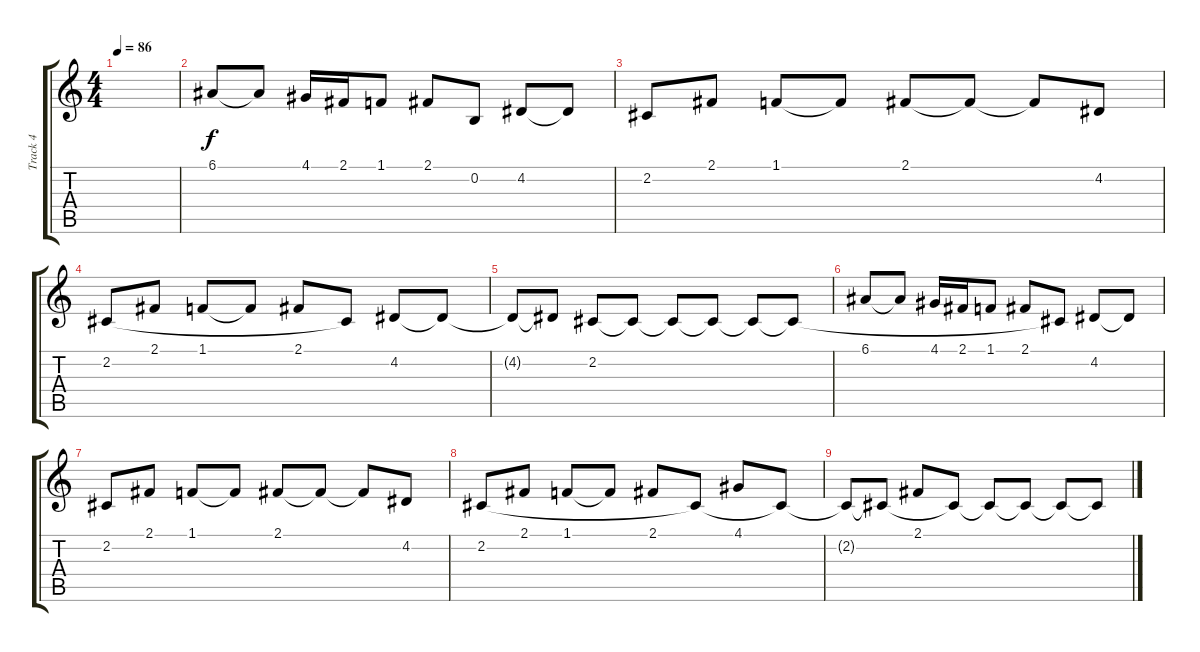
\track ("Track 4" "Track 4") {instrument lead1square}
\staff {score tabs}
\tuning (E4 B3 G3 D3 A2 E2) {hide}
\ts (4 4)
\tempo 86
\clef g2
\ks c
|
6.1.8 6.1{t}.8 4.1.16 2.1.16 1.1.8 2.1.8 0.2.8 4.2.8 4.2{t}.8 |
2.2.8 2.1.8 1.1.8 1.1{t}.8 2.1.8 2.1{t}.8 2.1{t}.8 4.2.8 |
2.2.8 2.1.8 1.1.8 1.1{t}.8 2.1.8 2.2{t}.8 4.2.8 4.2{t}.8 |
4.2{t}.8 4.2{t}.8 2.2.8 2.2{t}.8 2.2{t}.8 2.2{t}.8 2.2{t}.8 2.2{t}.8 |
6.1.8 6.1{t}.8 4.1.16 2.1.16 1.1.8 2.1.8 2.2{t}.8 4.2.8 4.2{t}.8 |
2.2.8 2.1.8 1.1.8 1.1{t}.8 2.1.8 2.1{t}.8 2.1{t}.8 4.2.8 |
2.2.8 2.1.8 1.1.8 1.1{t}.8 2.1.8 2.2{t}.8 4.1.8 2.2{t}.8 |
2.2{t}.8 2.2{t}.8 2.1.8 2.2{t}.8 2.2{t}.8 2.2{t}.8 2.2{t}.8 2.2{t}.8
